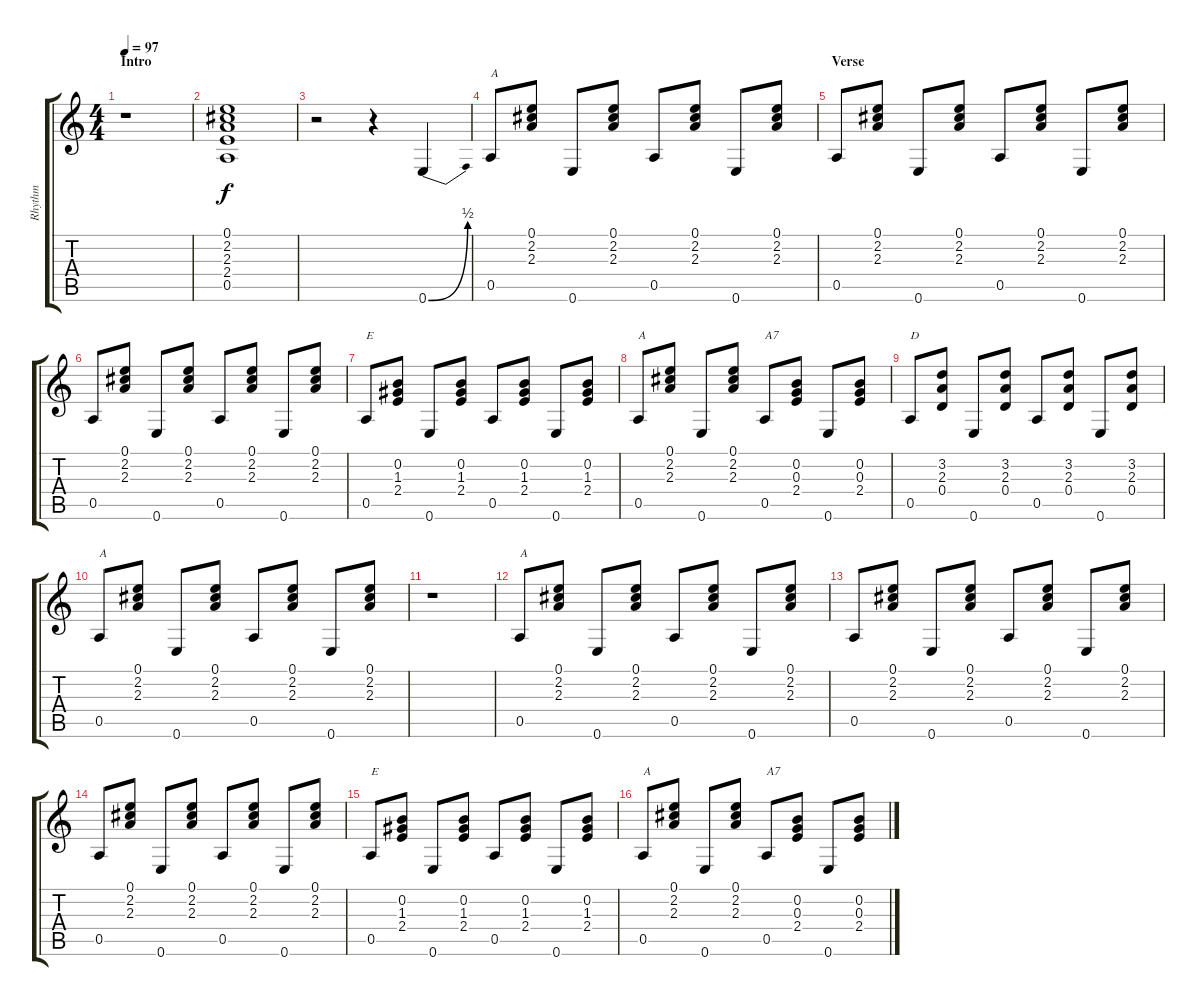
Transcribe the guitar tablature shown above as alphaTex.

\track ("Rhythm" "Rhythm") {instrument acousticguitarsteel}
\staff {score tabs}
\tuning (E4 B3 G3 D3 A2 E2) {hide}
\ts (4 4)
\section ("" "Intro")
\tempo 97
\clef g2
\ks c
r.1{dy f instrument acousticguitarsteel} |
(0.1 2.2 2.3 2.4 0.5).1{volume 16} |
r.2 r.4 0.6{be (bend 0 0 60 2)}.4 |
0.5.8{txt "A" volume 10} (0.1 2.2 2.3).8 0.6.8 (0.1 2.2 2.3).8 0.5.8 (0.1 2.2 2.3).8 0.6.8 (0.1 2.2 2.3).8 |
\section ("" "Verse")
0.5.8 (0.1 2.2 2.3).8 0.6.8 (0.1 2.2 2.3).8 0.5.8 (0.1 2.2 2.3).8 0.6.8 (0.1 2.2 2.3).8 |
0.5.8 (0.1 2.2 2.3).8 0.6.8 (0.1 2.2 2.3).8 0.5.8 (0.1 2.2 2.3).8 0.6.8 (0.1 2.2 2.3).8 |
0.5.8{txt "E"} (0.2 1.3 2.4).8 0.6.8 (0.2 1.3 2.4).8 0.5.8 (0.2 1.3 2.4).8 0.6.8 (0.2 1.3 2.4).8 |
0.5.8{txt "A"} (0.1 2.2 2.3).8 0.6.8 (0.1 2.2 2.3).8 0.5.8{txt "A7"} (0.2 0.3 2.4).8 0.6.8 (0.2 0.3 2.4).8 |
0.5.8{txt "D"} (3.2 2.3 0.4).8 0.6.8 (3.2 2.3 0.4).8 0.5.8 (3.2 2.3 0.4).8 0.6.8 (3.2 2.3 0.4).8 |
0.5.8{txt "A"} (0.1 2.2 2.3).8 0.6.8 (0.1 2.2 2.3).8 0.5.8 (0.1 2.2 2.3).8 0.6.8 (0.1 2.2 2.3).8 |
r.1 |
0.5.8{txt "A"} (0.1 2.2 2.3).8 0.6.8 (0.1 2.2 2.3).8 0.5.8 (0.1 2.2 2.3).8 0.6.8 (0.1 2.2 2.3).8 |
0.5.8 (0.1 2.2 2.3).8 0.6.8 (0.1 2.2 2.3).8 0.5.8 (0.1 2.2 2.3).8 0.6.8 (0.1 2.2 2.3).8 |
0.5.8 (0.1 2.2 2.3).8 0.6.8 (0.1 2.2 2.3).8 0.5.8 (0.1 2.2 2.3).8 0.6.8 (0.1 2.2 2.3).8 |
0.5.8{txt "E"} (0.2 1.3 2.4).8 0.6.8 (0.2 1.3 2.4).8 0.5.8 (0.2 1.3 2.4).8 0.6.8 (0.2 1.3 2.4).8 |
0.5.8{txt "A"} (0.1 2.2 2.3).8 0.6.8 (0.1 2.2 2.3).8 0.5.8{txt "A7"} (0.2 0.3 2.4).8 0.6.8 (0.2 0.3 2.4).8
